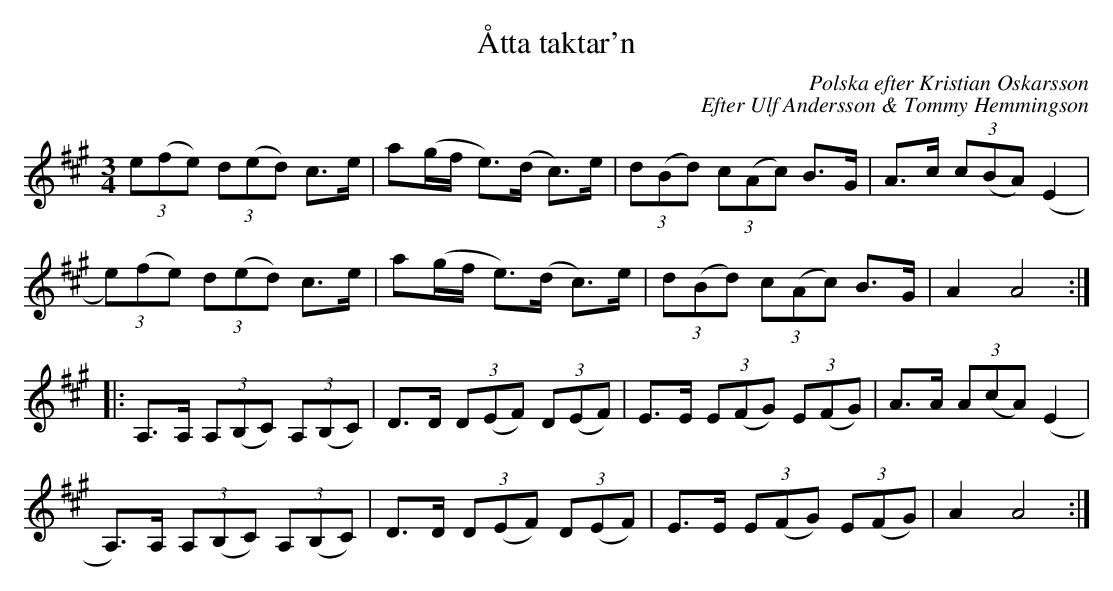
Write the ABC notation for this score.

X:1
T:Åtta taktar'n
C:Polska efter Kristian Oskarsson
C:Efter Ulf Andersson & Tommy Hemmingson
Q:1/4=132
L:1/8
M:3/4
K:A
(3e(fe) (3d(ed) c>e | a(g/f/ e>)(d c>)e | (3d(Bd) (3c(Ac) B>G | A>c (3c(BA) (E2 |
(3e)(fe) (3d(ed) c>e | a(g/f/ e>)(d c>)e | (3d(Bd) (3c(Ac) B>G | A2 A4 ::
A,>A, (3A,(B,C) (3A,(B,C) | D>D (3D(EF) (3D(EF) | E>E (3E(FG) (3E(FG) | A>A (3A(cA) (E2 |
A,>)A, (3A,(B,C) (3A,(B,C) | D>D (3D(EF) (3D(EF) | E>E (3E(FG) (3E(FG) | A2 A4 :|
